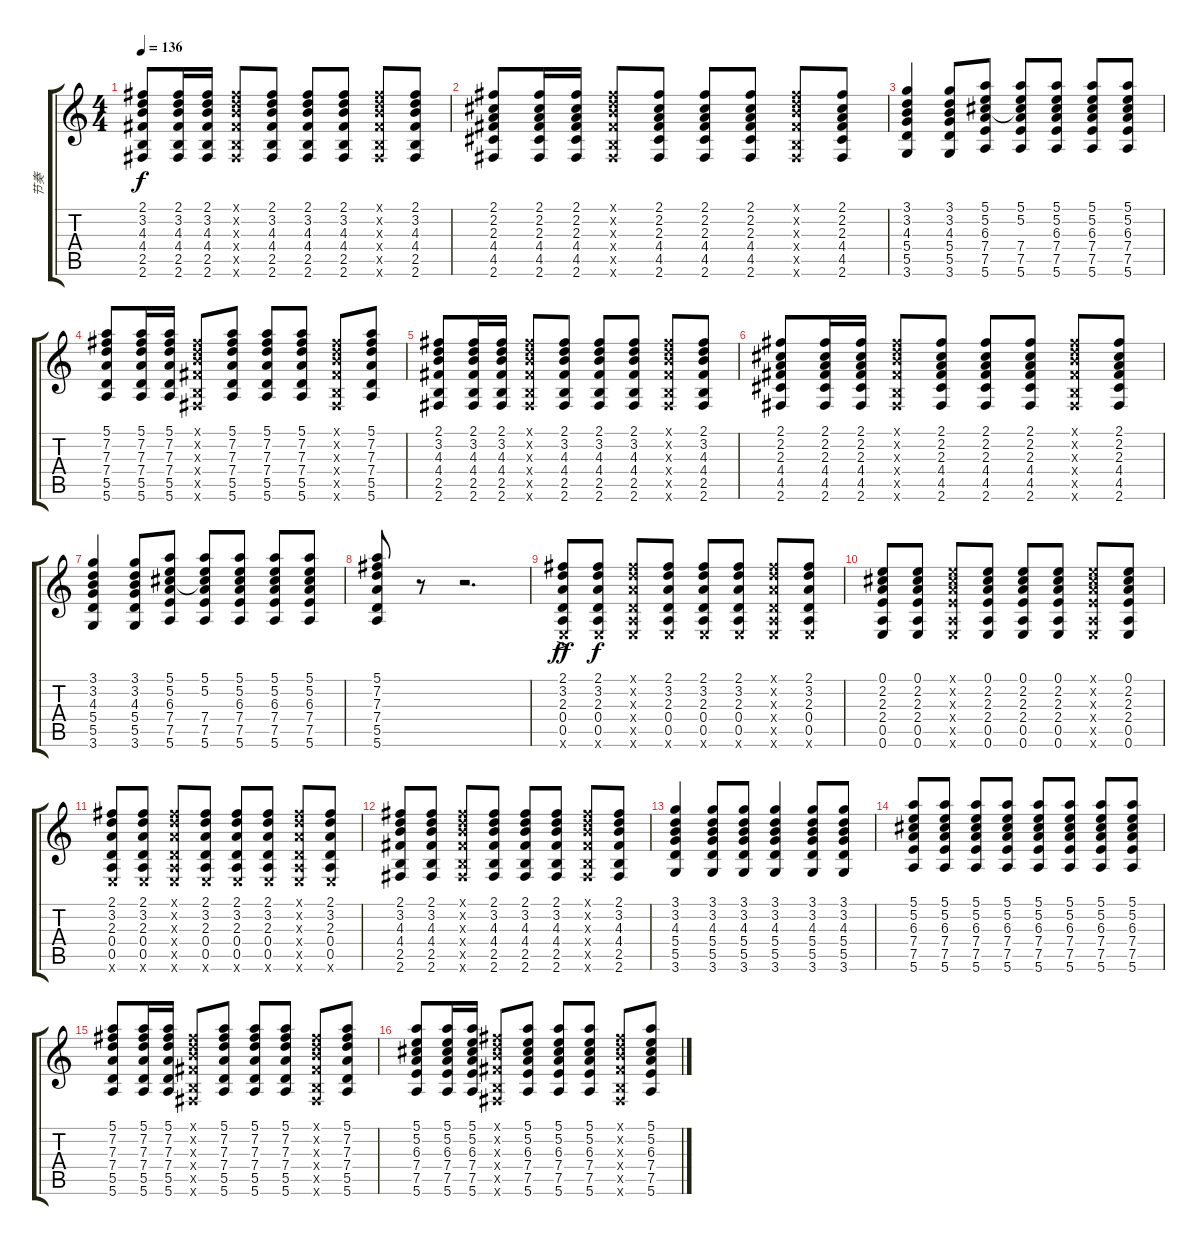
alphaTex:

\track ("节奏" "节奏") {instrument acousticguitarsteel}
\staff {score tabs}
\tuning (E4 B3 G3 D3 A2 E2) {hide}
\ts (4 4)
\tempo 136
\clef g2
\ks c
(2.1 3.2 4.3 4.4 2.5 2.6).8{dy f} (2.1 3.2 4.3 4.4 2.5 2.6).16 (2.1 3.2 4.3 4.4 2.5 2.6).16 (2.1{x} 3.2{x} 4.3{x} 4.4{x} 2.5{x} 2.6{x}).8 (2.1 3.2 4.3 4.4 2.5 2.6).8 (2.1 3.2 4.3 4.4 2.5 2.6).8 (2.1 3.2 4.3 4.4 2.5 2.6).8 (2.1{x} 3.2{x} 4.3{x} 4.4{x} 2.5{x} 2.6{x}).8 (2.1 3.2 4.3 4.4 2.5 2.6).8 |
(2.1 2.2 2.3 4.4 4.5 2.6).8 (2.1 2.2 2.3 4.4 4.5 2.6).16 (2.1 2.2 2.3 4.4 4.5 2.6).16 (2.1{x} 3.2{x} 4.3{x} 4.4{x} 2.5{x} 2.6{x}).8 (2.1 2.2 2.3 4.4 4.5 2.6).8 (2.1 2.2 2.3 4.4 4.5 2.6).8 (2.1 2.2 2.3 4.4 4.5 2.6).8 (2.1{x} 3.2{x} 4.3{x} 4.4{x} 2.5{x} 2.6{x}).8 (2.1 2.2 2.3 4.4 4.5 2.6).8 |
(3.1 3.2 4.3 5.4 5.5 3.6).4 (3.1 3.2 4.3 5.4 5.5 3.6).8 (5.1 5.2 6.3 7.4 7.5 5.6).8 (5.1 5.2 6.3{t} 7.4 7.5 5.6).8 (5.1 5.2 6.3 7.4 7.5 5.6).8 (5.1 5.2 6.3 7.4 7.5 5.6).8 (5.1 5.2 6.3 7.4 7.5 5.6).8 |
(5.1 7.2 7.3 7.4 5.5 5.6).8 (5.1 7.2 7.3 7.4 5.5 5.6).16 (5.1 7.2 7.3 7.4 5.5 5.6).16 (2.1{x} 3.2{x} 4.3{x} 4.4{x} 2.5{x} 2.6{x}).8 (5.1 7.2 7.3 7.4 5.5 5.6).8 (5.1 7.2 7.3 7.4 5.5 5.6).8 (5.1 7.2 7.3 7.4 5.5 5.6).8 (2.1{x} 3.2{x} 4.3{x} 4.4{x} 2.5{x} 2.6{x}).8 (5.1 7.2 7.3 7.4 5.5 5.6).8 |
(2.1 3.2 4.3 4.4 2.5 2.6).8 (2.1 3.2 4.3 4.4 2.5 2.6).16 (2.1 3.2 4.3 4.4 2.5 2.6).16 (2.1{x} 3.2{x} 4.3{x} 4.4{x} 2.5{x} 2.6{x}).8 (2.1 3.2 4.3 4.4 2.5 2.6).8 (2.1 3.2 4.3 4.4 2.5 2.6).8 (2.1 3.2 4.3 4.4 2.5 2.6).8 (2.1{x} 3.2{x} 4.3{x} 4.4{x} 2.5{x} 2.6{x}).8 (2.1 3.2 4.3 4.4 2.5 2.6).8 |
(2.1 2.2 2.3 4.4 4.5 2.6).8 (2.1 2.2 2.3 4.4 4.5 2.6).16 (2.1 2.2 2.3 4.4 4.5 2.6).16 (2.1{x} 3.2{x} 4.3{x} 4.4{x} 2.5{x} 2.6{x}).8 (2.1 2.2 2.3 4.4 4.5 2.6).8 (2.1 2.2 2.3 4.4 4.5 2.6).8 (2.1 2.2 2.3 4.4 4.5 2.6).8 (2.1{x} 3.2{x} 4.3{x} 4.4{x} 2.5{x} 2.6{x}).8 (2.1 2.2 2.3 4.4 4.5 2.6).8 |
(3.1 3.2 4.3 5.4 5.5 3.6).4 (3.1 3.2 4.3 5.4 5.5 3.6).8 (5.1 5.2 6.3 7.4 7.5 5.6).8 (5.1 5.2 6.3{t} 7.4 7.5 5.6).8 (5.1 5.2 6.3 7.4 7.5 5.6).8 (5.1 5.2 6.3 7.4 7.5 5.6).8 (5.1 5.2 6.3 7.4 7.5 5.6).8 |
(5.1 7.2 7.3 7.4 5.5 5.6).8 r.8 r.2{d} |
(2.1{ac} 3.2{ac} 2.3{ac} 0.4{ac} 0.5{ac} 0.6{ac x}).8{dy ff} (2.1 3.2 2.3 0.4 0.5 0.6{x}).8{dy f} (2.1{x} 3.2{x} 2.3{x} 0.4{x} 0.5{x} 0.6{x}).8 (2.1 3.2 2.3 0.4 0.5 0.6{x}).8 (2.1 3.2 2.3 0.4 0.5 0.6{x}).8 (2.1 3.2 2.3 0.4 0.5 0.6{x}).8 (2.1{x} 3.2{x} 2.3{x} 0.4{x} 0.5{x} 0.6{x}).8 (2.1 3.2 2.3 0.4 0.5 0.6{x}).8 |
(0.1 2.2 2.3 2.4 0.5 0.6).8 (0.1 2.2 2.3 2.4 0.5 0.6).8 (0.1{x} 2.2{x} 2.3{x} 2.4{x} 0.5{x} 0.6{x}).8 (0.1 2.2 2.3 2.4 0.5 0.6).8 (0.1 2.2 2.3 2.4 0.5 0.6).8 (0.1 2.2 2.3 2.4 0.5 0.6).8 (0.1{x} 2.2{x} 2.3{x} 2.4{x} 0.5{x} 0.6{x}).8 (0.1 2.2 2.3 2.4 0.5 0.6).8 |
(2.1 3.2 2.3 0.4 0.5 0.6{x}).8 (2.1 3.2 2.3 0.4 0.5 0.6{x}).8 (2.1{x} 3.2{x} 2.3{x} 0.4{x} 0.5{x} 0.6{x}).8 (2.1 3.2 2.3 0.4 0.5 0.6{x}).8 (2.1 3.2 2.3 0.4 0.5 0.6{x}).8 (2.1 3.2 2.3 0.4 0.5 0.6{x}).8 (2.1{x} 3.2{x} 2.3{x} 0.4{x} 0.5{x} 0.6{x}).8 (2.1 3.2 2.3 0.4 0.5 0.6{x}).8 |
(2.1 3.2 4.3 4.4 2.5 2.6).8 (2.1 3.2 4.3 4.4 2.5 2.6).8 (2.1{x} 3.2{x} 4.3{x} 4.4{x} 2.5{x} 2.6{x}).8 (2.1 3.2 4.3 4.4 2.5 2.6).8 (2.1 3.2 4.3 4.4 2.5 2.6).8 (2.1 3.2 4.3 4.4 2.5 2.6).8 (2.1{x} 3.2{x} 4.3{x} 4.4{x} 2.5{x} 2.6{x}).8 (2.1 3.2 4.3 4.4 2.5 2.6).8 |
(3.1 3.2 4.3 5.4 5.5 3.6).4 (3.1 3.2 4.3 5.4 5.5 3.6).8 (3.1 3.2 4.3 5.4 5.5 3.6).8 (3.1 3.2 4.3 5.4 5.5 3.6).4 (3.1 3.2 4.3 5.4 5.5 3.6).8 (3.1 3.2 4.3 5.4 5.5 3.6).8 |
(5.1 5.2 6.3 7.4 7.5 5.6).8 (5.1 5.2 6.3 7.4 7.5 5.6).8 (5.1 5.2 6.3 7.4 7.5 5.6).8 (5.1 5.2 6.3 7.4 7.5 5.6).8 (5.1 5.2 6.3 7.4 7.5 5.6).8 (5.1 5.2 6.3 7.4 7.5 5.6).8 (5.1 5.2 6.3 7.4 7.5 5.6).8 (5.1 5.2 6.3 7.4 7.5 5.6).8 |
(5.1 7.2 7.3 7.4 5.5 5.6).8 (5.1 7.2 7.3 7.4 5.5 5.6).16 (5.1 7.2 7.3 7.4 5.5 5.6).16 (2.1{x} 3.2{x} 4.3{x} 4.4{x} 2.5{x} 2.6{x}).8 (5.1 7.2 7.3 7.4 5.5 5.6).8 (5.1 7.2 7.3 7.4 5.5 5.6).8 (5.1 7.2 7.3 7.4 5.5 5.6).8 (2.1{x} 3.2{x} 4.3{x} 4.4{x} 2.5{x} 2.6{x}).8 (5.1 7.2 7.3 7.4 5.5 5.6).8 |
(5.1 5.2 6.3 7.4 7.5 5.6).8 (5.1 5.2 6.3 7.4 7.5 5.6).16 (5.1 5.2 6.3 7.4 7.5 5.6).16 (2.1{x} 3.2{x} 4.3{x} 4.4{x} 2.5{x} 2.6{x}).8 (5.1 5.2 6.3 7.4 7.5 5.6).8 (5.1 5.2 6.3 7.4 7.5 5.6).8 (5.1 5.2 6.3 7.4 7.5 5.6).8 (2.1{x} 3.2{x} 4.3{x} 4.4{x} 2.5{x} 2.6{x}).8 (5.1 5.2 6.3 7.4 7.5 5.6).8
